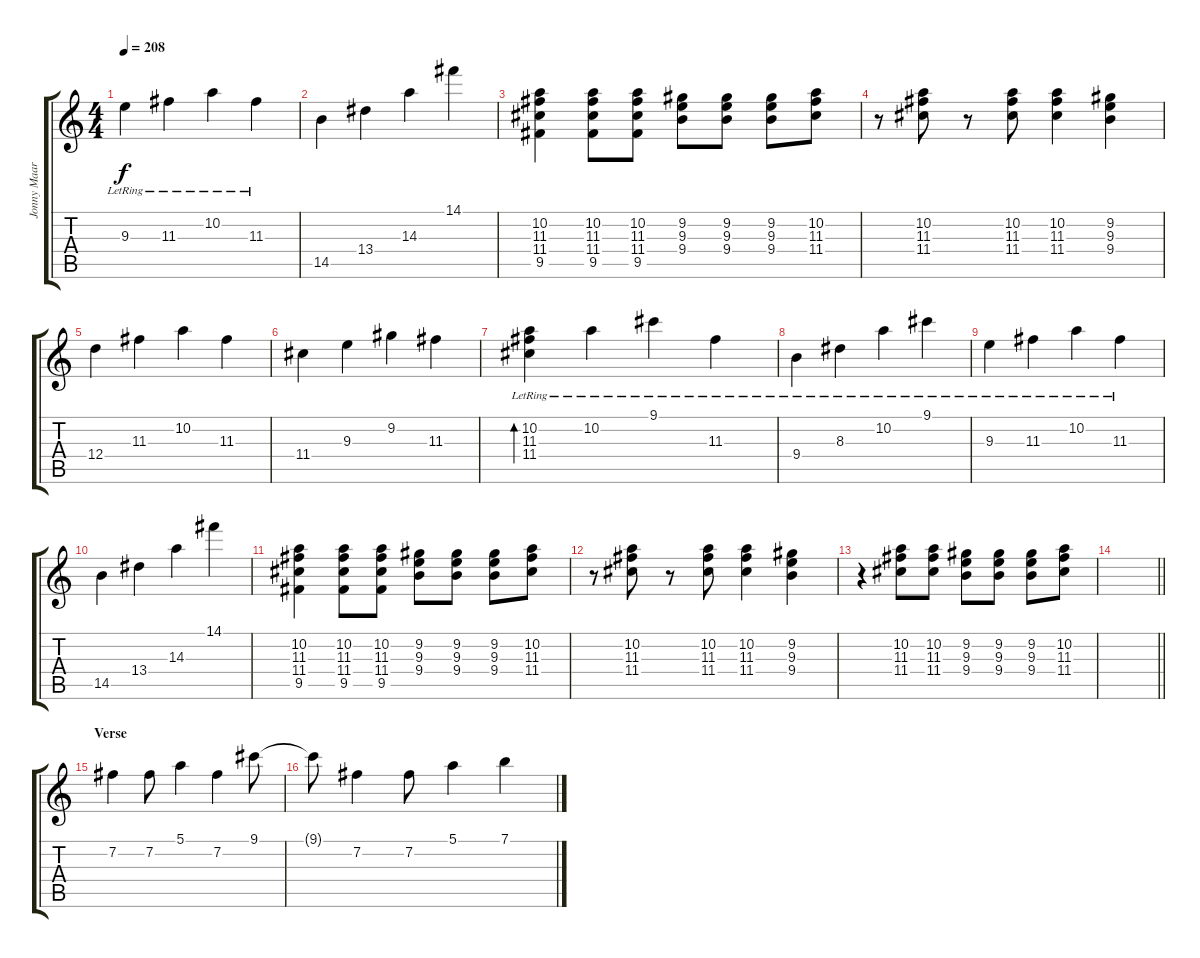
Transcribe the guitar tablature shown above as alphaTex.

\track ("Jonny Maar" "Jonny Maar") {instrument electricguitarclean}
\staff {score tabs}
\tuning (E4 B3 G3 D3 A2 E2) {hide}
\ts (4 4)
\tempo 208
\clef g2
\ks c
9.3{lr}.4{dy f} 11.3{lr}.4 10.2{lr}.4 11.3{lr}.4 |
14.5.4 13.4.4 14.3.4 14.1.4 |
(10.2 11.3 11.4 9.5).4 (10.2 11.3 11.4 9.5).8 (10.2 11.3 11.4 9.5).8 (9.2 9.3 9.4).8 (9.2 9.3 9.4).8 (9.2 9.3 9.4).8 (10.2 11.3 11.4).8 |
r.8 (10.2 11.3 11.4).8 r.8 (10.2 11.3 11.4).8 (10.2 11.3 11.4).4 (9.2 9.3 9.4).4 |
12.4.4 11.3.4 10.2.4 11.3.4 |
11.4.4 9.3.4 9.2.4 11.3.4 |
(10.2{lr} 11.3{lr} 11.4{lr}).4{bd 480} 10.2{lr}.4 9.1{lr}.4 11.3{lr}.4 |
9.4{lr}.4 8.3{lr}.4 10.2{lr}.4 9.1{lr}.4 |
9.3{lr}.4 11.3{lr}.4 10.2{lr}.4 11.3{lr}.4 |
14.5.4 13.4.4 14.3.4 14.1.4 |
(10.2 11.3 11.4 9.5).4 (10.2 11.3 11.4 9.5).8 (10.2 11.3 11.4 9.5).8 (9.2 9.3 9.4).8 (9.2 9.3 9.4).8 (9.2 9.3 9.4).8 (10.2 11.3 11.4).8 |
r.8 (10.2 11.3 11.4).8 r.8 (10.2 11.3 11.4).8 (10.2 11.3 11.4).4 (9.2 9.3 9.4).4 |
r.4 (10.2 11.3 11.4).8 (10.2 11.3 11.4).8 (9.2 9.3 9.4).8 (9.2 9.3 9.4).8 (9.2 9.3 9.4).8 (10.2 11.3 11.4).8 |
\barLineRight lightlight
|
\section ("" "Verse")
7.2.4 7.2.8 5.1.4 7.2.4 9.1.8 |
9.1{t}.8 7.2.4 7.2.8 5.1.4 7.1.4
